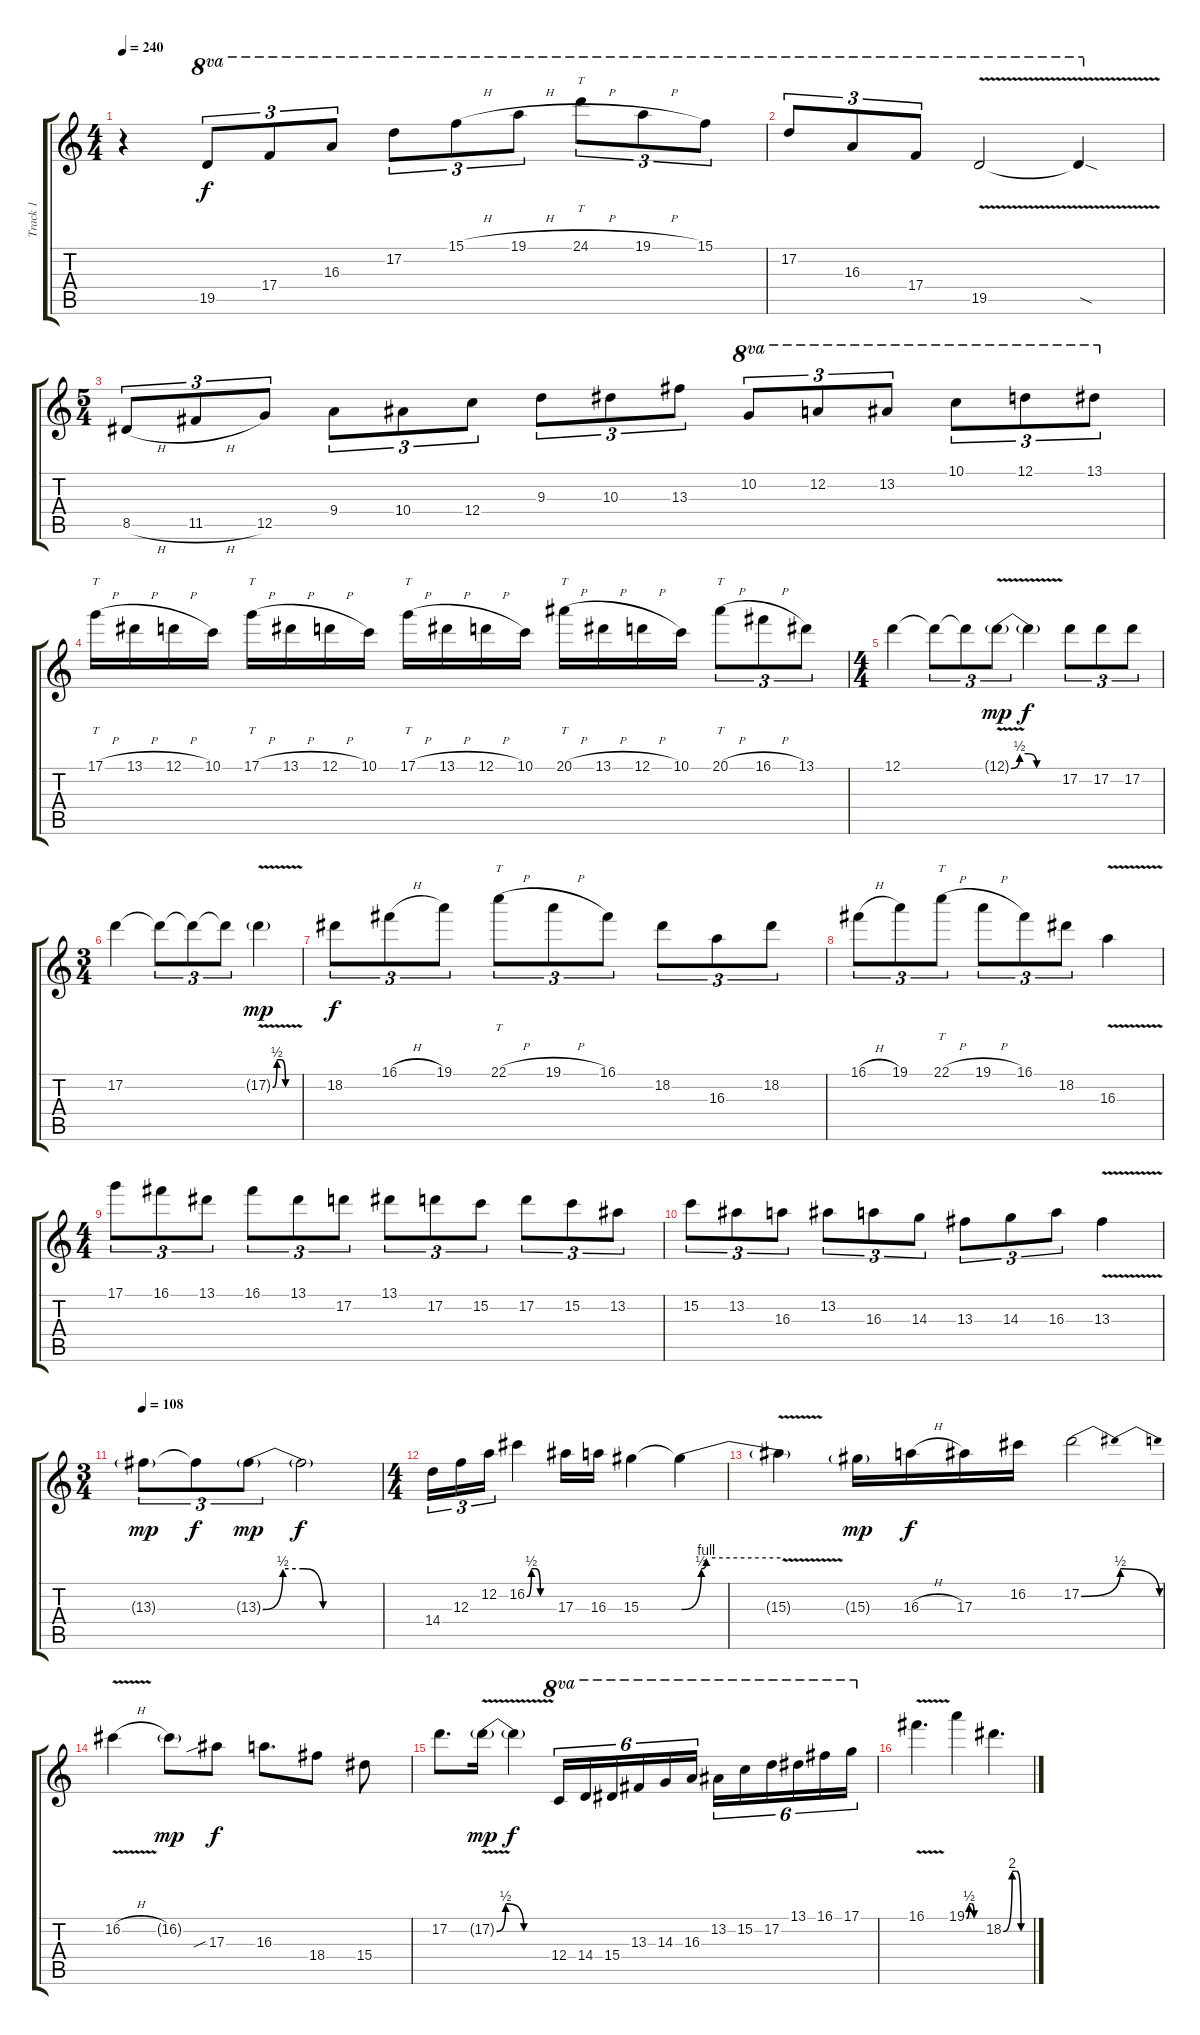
\track ("Track 1" "Track 1") {instrument distortionguitar}
\staff {score tabs}
\tuning (D4 A3 F3 C3 G2 D2) {hide}
\ts (4 4)
\tempo 240
\clef g2
\ks c
r.4{dy f} 19.5.8{tu (3 2) ot 8va} 17.4.8{tu (3 2) ot 8va} 16.3.8{tu (3 2) ot 8va} 17.2.8{tu (3 2) ot 8va} 15.1{h}.8{tu (3 2) ot 8va} 19.1{h}.8{tu (3 2) ot 8va} 24.1{h}.8{tt tu (3 2) ot 8va} 19.1{h}.8{tu (3 2) ot 8va} 15.1.8{tu (3 2) ot 8va} |
17.2.8{tu (3 2) ot 8va} 16.3.8{tu (3 2) ot 8va} 17.4.8{tu (3 2) ot 8va} 19.5{v}.2{ot 8va} 19.5{sod t}.4{ot 8va} |
\ts (5 4)
8.5{h}.8{tu (3 2)} 11.5{h}.8{tu (3 2)} 12.5.8{tu (3 2)} 9.4.8{tu (3 2)} 10.4.8{tu (3 2)} 12.4.8{tu (3 2)} 9.3.8{tu (3 2)} 10.3.8{tu (3 2)} 13.3.8{tu (3 2)} 10.2.8{tu (3 2) ot 8va} 12.2.8{tu (3 2) ot 8va} 13.2.8{tu (3 2) ot 8va} 10.1.8{tu (3 2) ot 8va} 12.1.8{tu (3 2) ot 8va} 13.1.8{tu (3 2) ot 8va} |
17.1{h}.16{tt} 13.1{h}.16 12.1{h}.16 10.1.16 17.1{h}.16{tt} 13.1{h}.16 12.1{h}.16 10.1.16 17.1{h}.16{tt} 13.1{h}.16 12.1{h}.16 10.1.16 20.1{h}.16{tt} 13.1{h}.16 12.1{h}.16 10.1.16 20.1{h}.8{tt tu (3 2)} 16.1{h}.8{tu (3 2)} 13.1.8{tu (3 2)} |
\ts (4 4)
12.1.4 12.1{t}.8{tu (3 2)} 12.1{t}.8{tu (3 2)} 12.1{be (custom 0 0 10 2 20 2 30 0 60 0) v g}.8{tu (3 2) dy mp} 12.1{t}.4{dy f} 17.2.8{tu (3 2)} 17.2.8{tu (3 2)} 17.2.8{tu (3 2)} |
\ts (3 4)
17.2.4 17.2{t}.8{tu (3 2)} 17.2{t}.8{tu (3 2)} 17.2{t}.8{tu (3 2)} 17.2{be (custom 0 0 10 2 20 2 30 0 60 0) v g}.4{dy mp} |
18.2.8{tu (3 2) dy f} 16.1{h}.8{tu (3 2)} 19.1.8{tu (3 2)} 22.1{h}.8{tt tu (3 2)} 19.1{h}.8{tu (3 2)} 16.1.8{tu (3 2)} 18.2.8{tu (3 2)} 16.3.8{tu (3 2)} 18.2.8{tu (3 2)} |
16.1{h}.8{tu (3 2)} 19.1.8{tu (3 2)} 22.1{h}.8{tt tu (3 2)} 19.1{h}.8{tu (3 2)} 16.1.8{tu (3 2)} 18.2.8{tu (3 2)} 16.3{v}.4 |
\ts (4 4)
17.1.8{tu (3 2)} 16.1.8{tu (3 2)} 13.1.8{tu (3 2)} 16.1.8{tu (3 2)} 13.1.8{tu (3 2)} 17.2.8{tu (3 2)} 13.1.8{tu (3 2)} 17.2.8{tu (3 2)} 15.2.8{tu (3 2)} 17.2.8{tu (3 2)} 15.2.8{tu (3 2)} 13.2.8{tu (3 2)} |
15.2.8{tu (3 2)} 13.2.8{tu (3 2)} 16.3.8{tu (3 2)} 13.2.8{tu (3 2)} 16.3.8{tu (3 2)} 14.3.8{tu (3 2)} 13.3.8{tu (3 2)} 14.3.8{tu (3 2)} 16.3.8{tu (3 2)} 13.3{v}.4 |
\ts (3 4)
\tempo 108
13.3{g}.8{tu (3 2) dy mp instrument distortionguitar} 13.3{t}.8{tu (3 2) dy f} 13.3{be (custom 0 0 10 2 20 2 30 0 60 0) g}.8{tu (3 2) dy mp} 13.3{t}.2{dy f} |
\ts (4 4)
14.4.16{tu (3 2)} 12.3.16{tu (3 2)} 12.2.16{tu (3 2)} 16.2{be (custom 0 0 10 2 20 2 30 0 60 0)}.4 17.3.16 16.3.16 15.3.4 15.3{be (custom 0 0 12 2 15 4 60 4) t}.4 |
15.3{v t}.4 15.3{g}.16{dy mp} 16.3{h}.16{dy f} 17.3.16 16.2.16 17.2{be (bendrelease 0 0 27 2 30 2 60 0)}.2 |
16.2{v h}.4 16.2{g}.8{dy mp} 17.3{sib}.8{dy f} 16.3.8{d} 18.4.8 15.4.8 |
17.2.8{d} 17.2{be (custom 0 0 10 2 30 0 60 0) v g}.16{dy mp} 17.2{t}.4{dy f} 12.4.16{tu (6 4) ot 8va} 14.4.16{tu (6 4) ot 8va} 15.4.16{tu (6 4) ot 8va} 13.3.16{tu (6 4) ot 8va} 14.3.16{tu (6 4) ot 8va} 16.3.16{tu (6 4) ot 8va} 13.2.16{tu (6 4) ot 8va} 15.2.16{tu (6 4) ot 8va} 17.2.16{tu (6 4) ot 8va} 13.1.16{tu (6 4) ot 8va} 16.1.16{tu (6 4) ot 8va} 17.1.16{tu (6 4) ot 8va} |
16.1{v}.4{d} 19.1{be (custom 0 0 10 2 20 2 30 0 60 0)}.4 18.2{be (custom 0 0 20 8 26 8 28 8 30 8 40 0 60 0)}.4{d}
